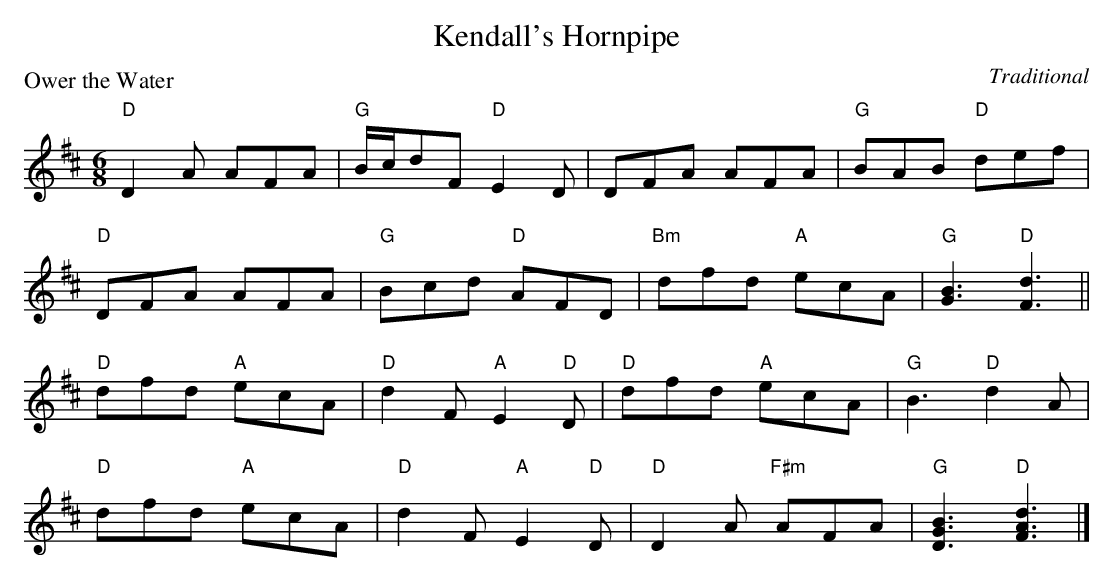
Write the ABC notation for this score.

X:1
T:Kendall's Hornpipe
P:Ower the Water
C:Traditional
M:6/8
L:1/8
K:D
"D"D2A AFA|"G"B/c/dF "D"E2D|DFA AFA|"G"BAB "D"def|
"D"DFA AFA|"G"Bcd "D"AFD|"Bm"dfd "A"ecA|"G"[B3G3] "D"[d3F3]||
"D"dfd "A"ecA|"D"d2F "A"E2 "D"D|"D"dfd "A"ecA|"G"B3 "D"d2A|
V:1
%%staves (1 2)
[V:1] "D"dfd "A"ecA|"D"d2F "A"E2 "D"D|"D"D2A "F#m"AFA|"G"[B3G3D3] "D"[d3A3F3]|]
